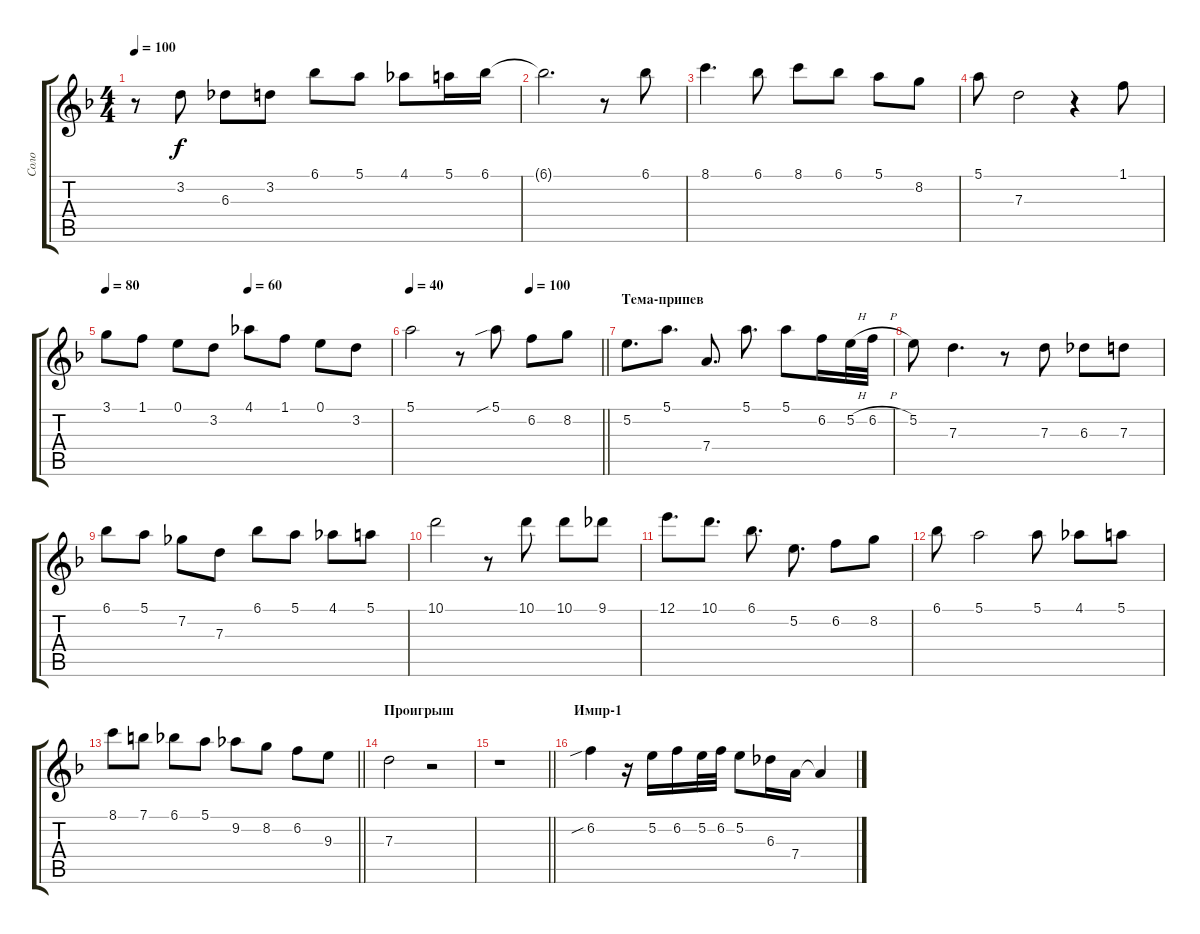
\track ("Соло" "Соло") {instrument acousticguitarsteel}
\staff {score tabs}
\tuning (E4 B3 G3 D3 A2 E2) {hide}
\ts (4 4)
\tempo 100
\clef g2
\ks dminor
r.8{dy f} 3.2.8 6.3.8 3.2.8 6.1.8 5.1.8 4.1.8 5.1.16 6.1.16 |
6.1{t}.2{d} r.8 6.1.8 |
8.1.4{d} 6.1.8 8.1.8 6.1.8 5.1.8 8.2.8 |
5.1.8 7.3.2 r.4 1.1.8 |
\tempo 80
\tempo (60 0.5)
3.1.8 1.1.8 0.1.8 3.2.8 4.1.8 1.1.8 0.1.8 3.2.8 |
\tempo (100 0.625)
\tempo 40
\barLineRight lightlight
5.1.2 r.8 5.1{sib}.8 6.2.8 8.2.8 |
\section ("" "Тема-припев")
5.2.8{d} 5.1.8{d} 7.4.8{d} 5.1.8{d} 5.1.8 6.2.16 5.2{h}.32 6.2{h}.32 |
5.2.8 7.3.4{d} r.8 7.3.8 6.3.8 7.3.8 |
6.1.8 5.1.8 7.2.8 7.3.8 6.1.8 5.1.8 4.1.8 5.1.8 |
10.1.2 r.8 10.1.8 10.1.8 9.1.8 |
12.1.8{d} 10.1.8{d} 6.1.8{d} 5.2.8{d} 6.2.8 8.2.8 |
6.1.8 5.1.2 5.1.8 4.1.8 5.1.8 |
\barLineRight lightlight
8.1.8 7.1.8 6.1.8 5.1.8 9.2.8 8.2.8 6.2.8 9.3.8 |
\section ("" "Проигрыш")
7.3.2 r.2 |
\barLineRight lightlight
r.1{volume 0} |
\section ("" "Импр-1")
6.2{sib}.4 r.16 5.2.16 6.2.16 5.2.32 6.2.32 5.2.8 6.3.16 7.4.16 7.4{t}.4
